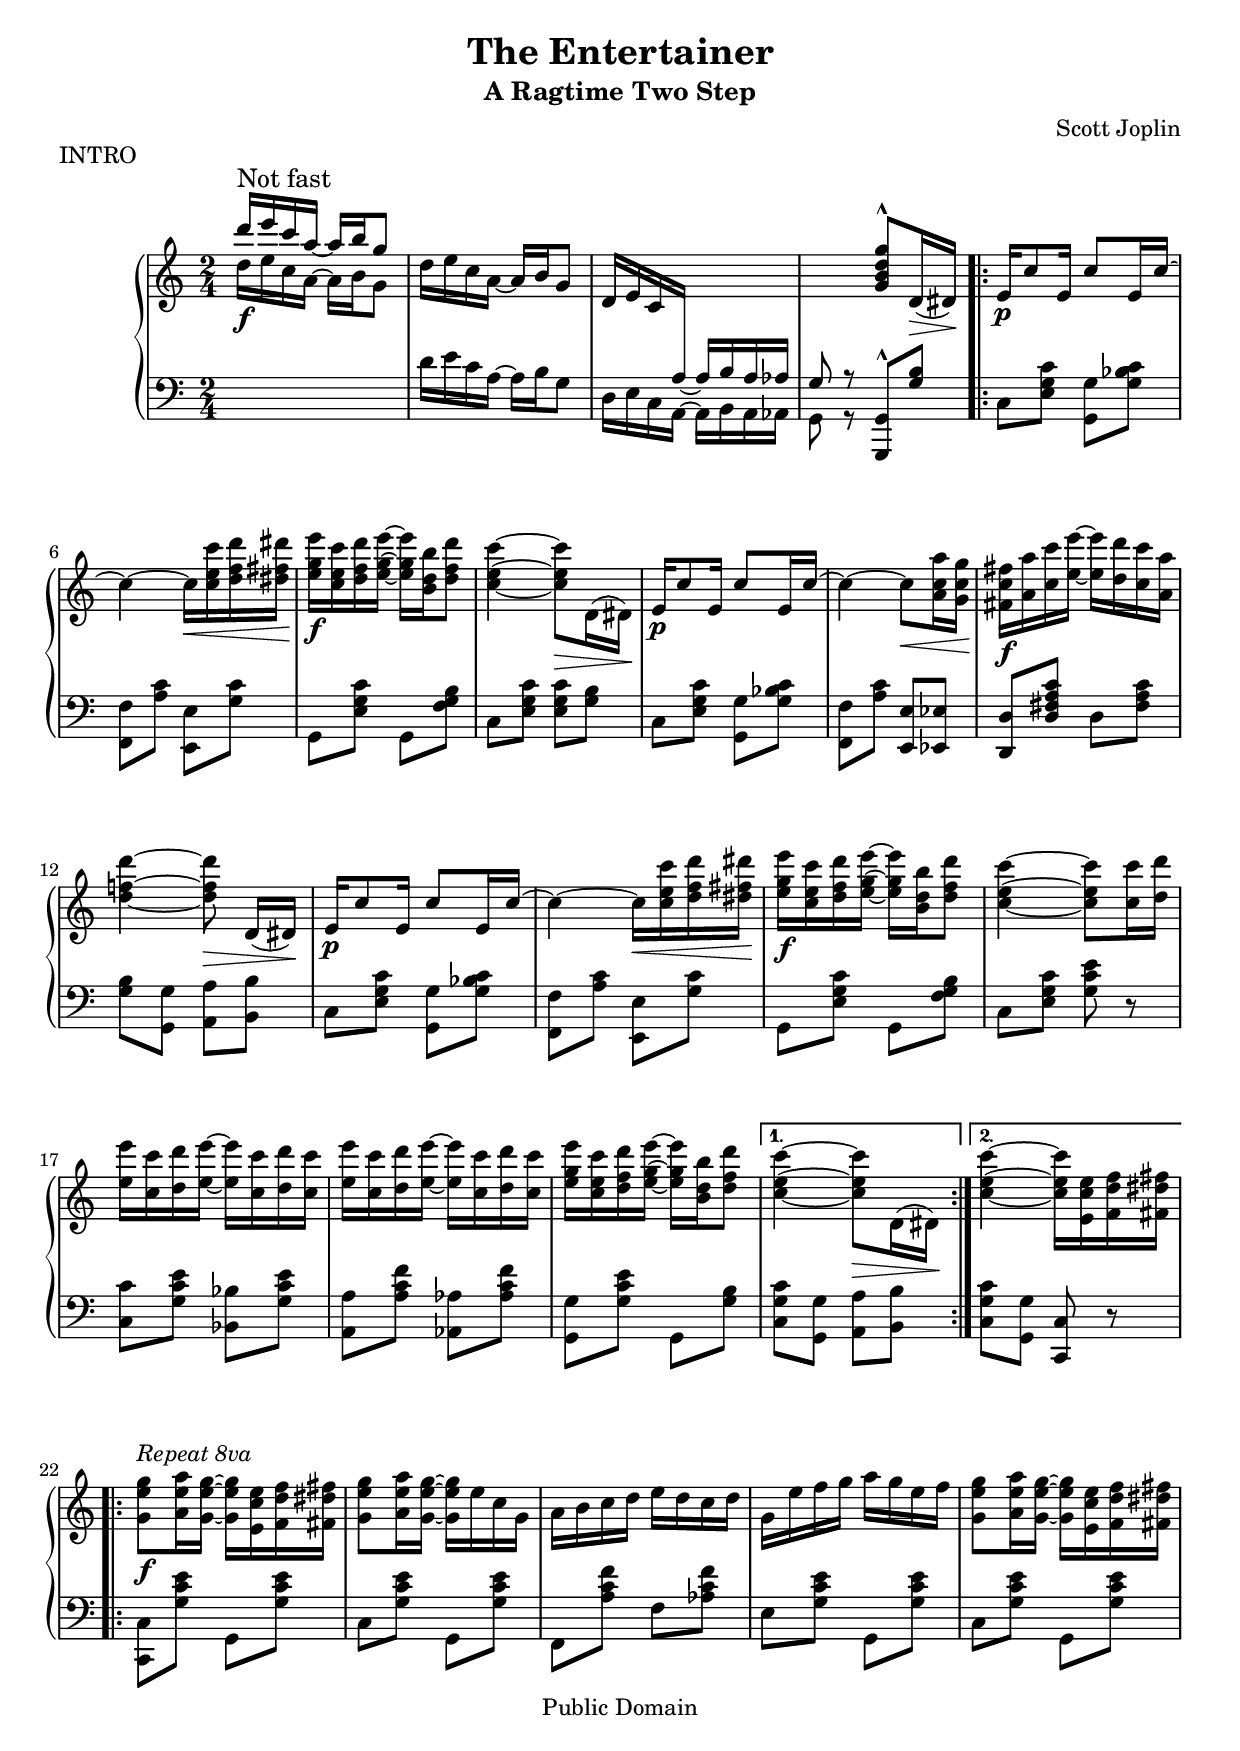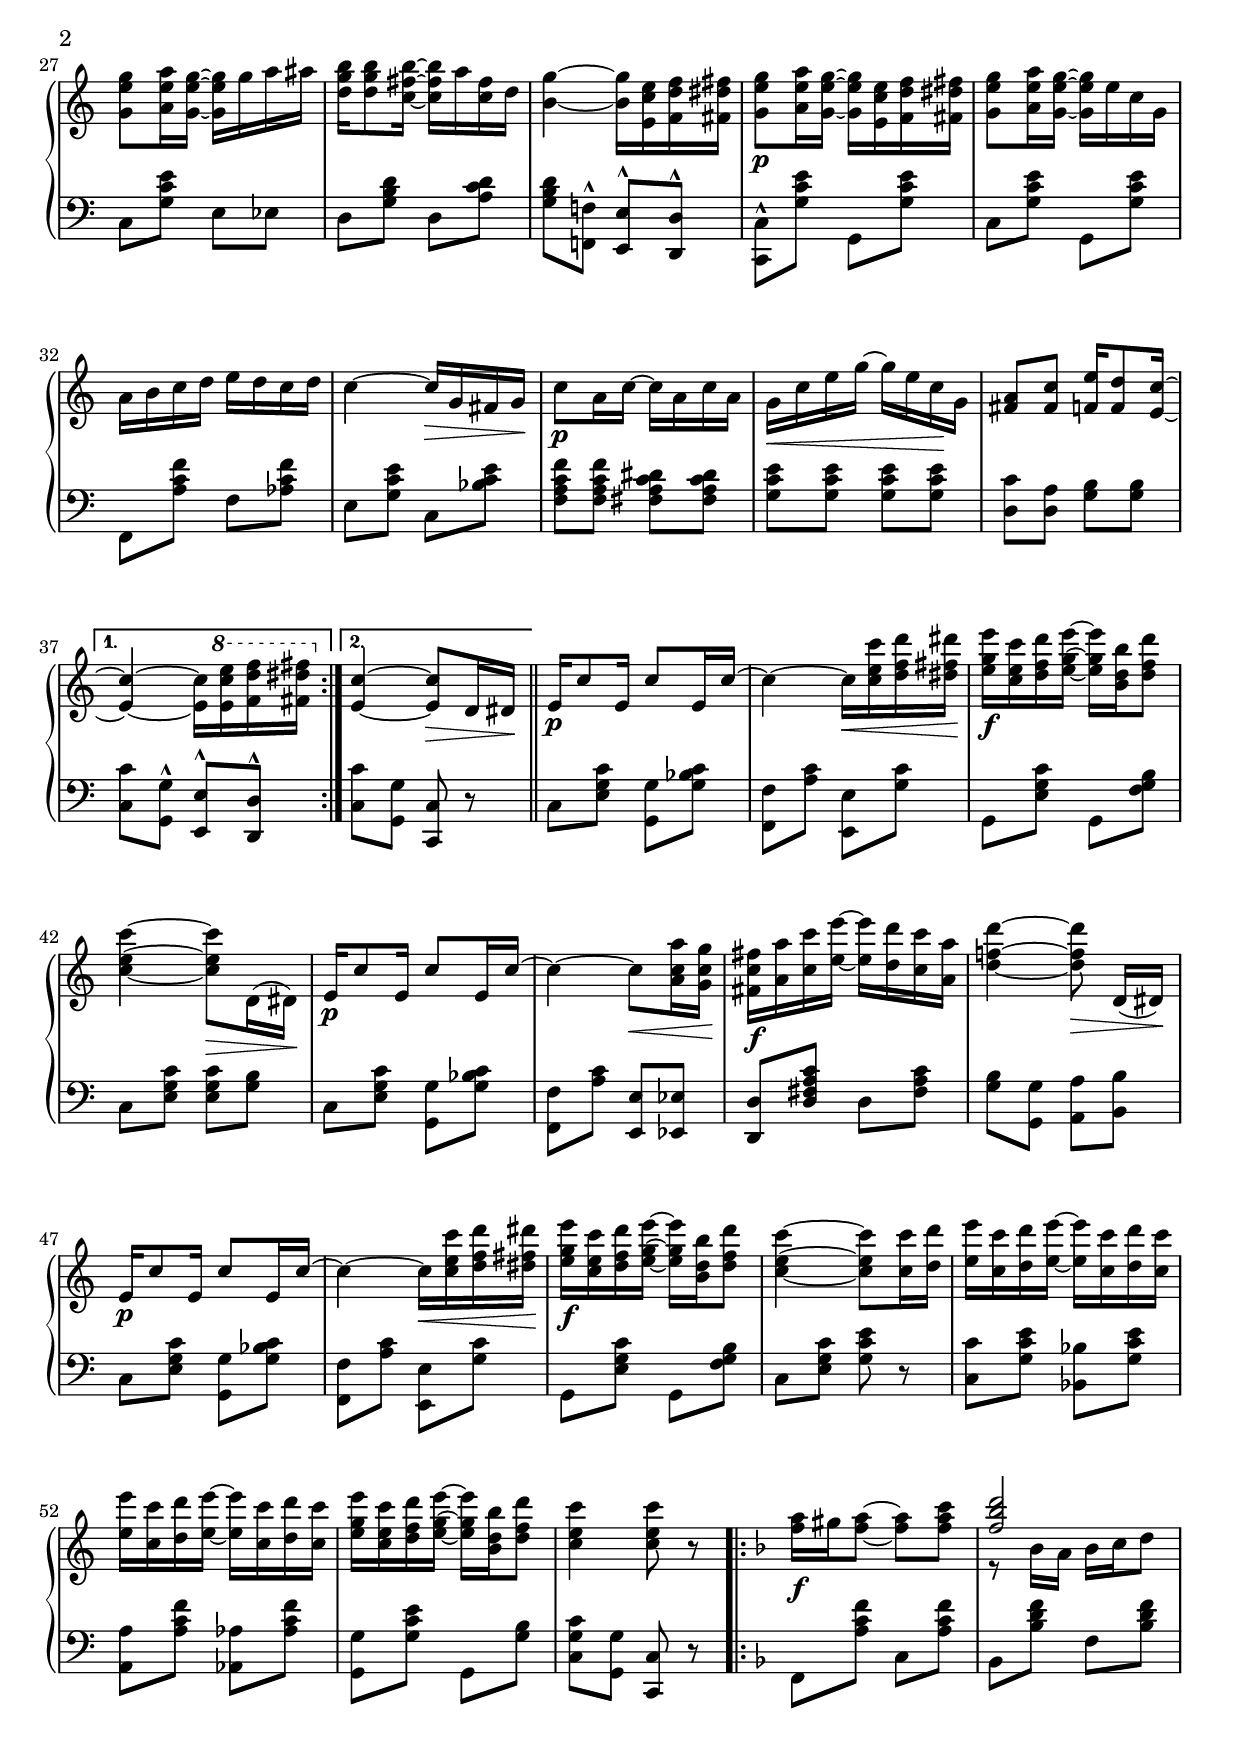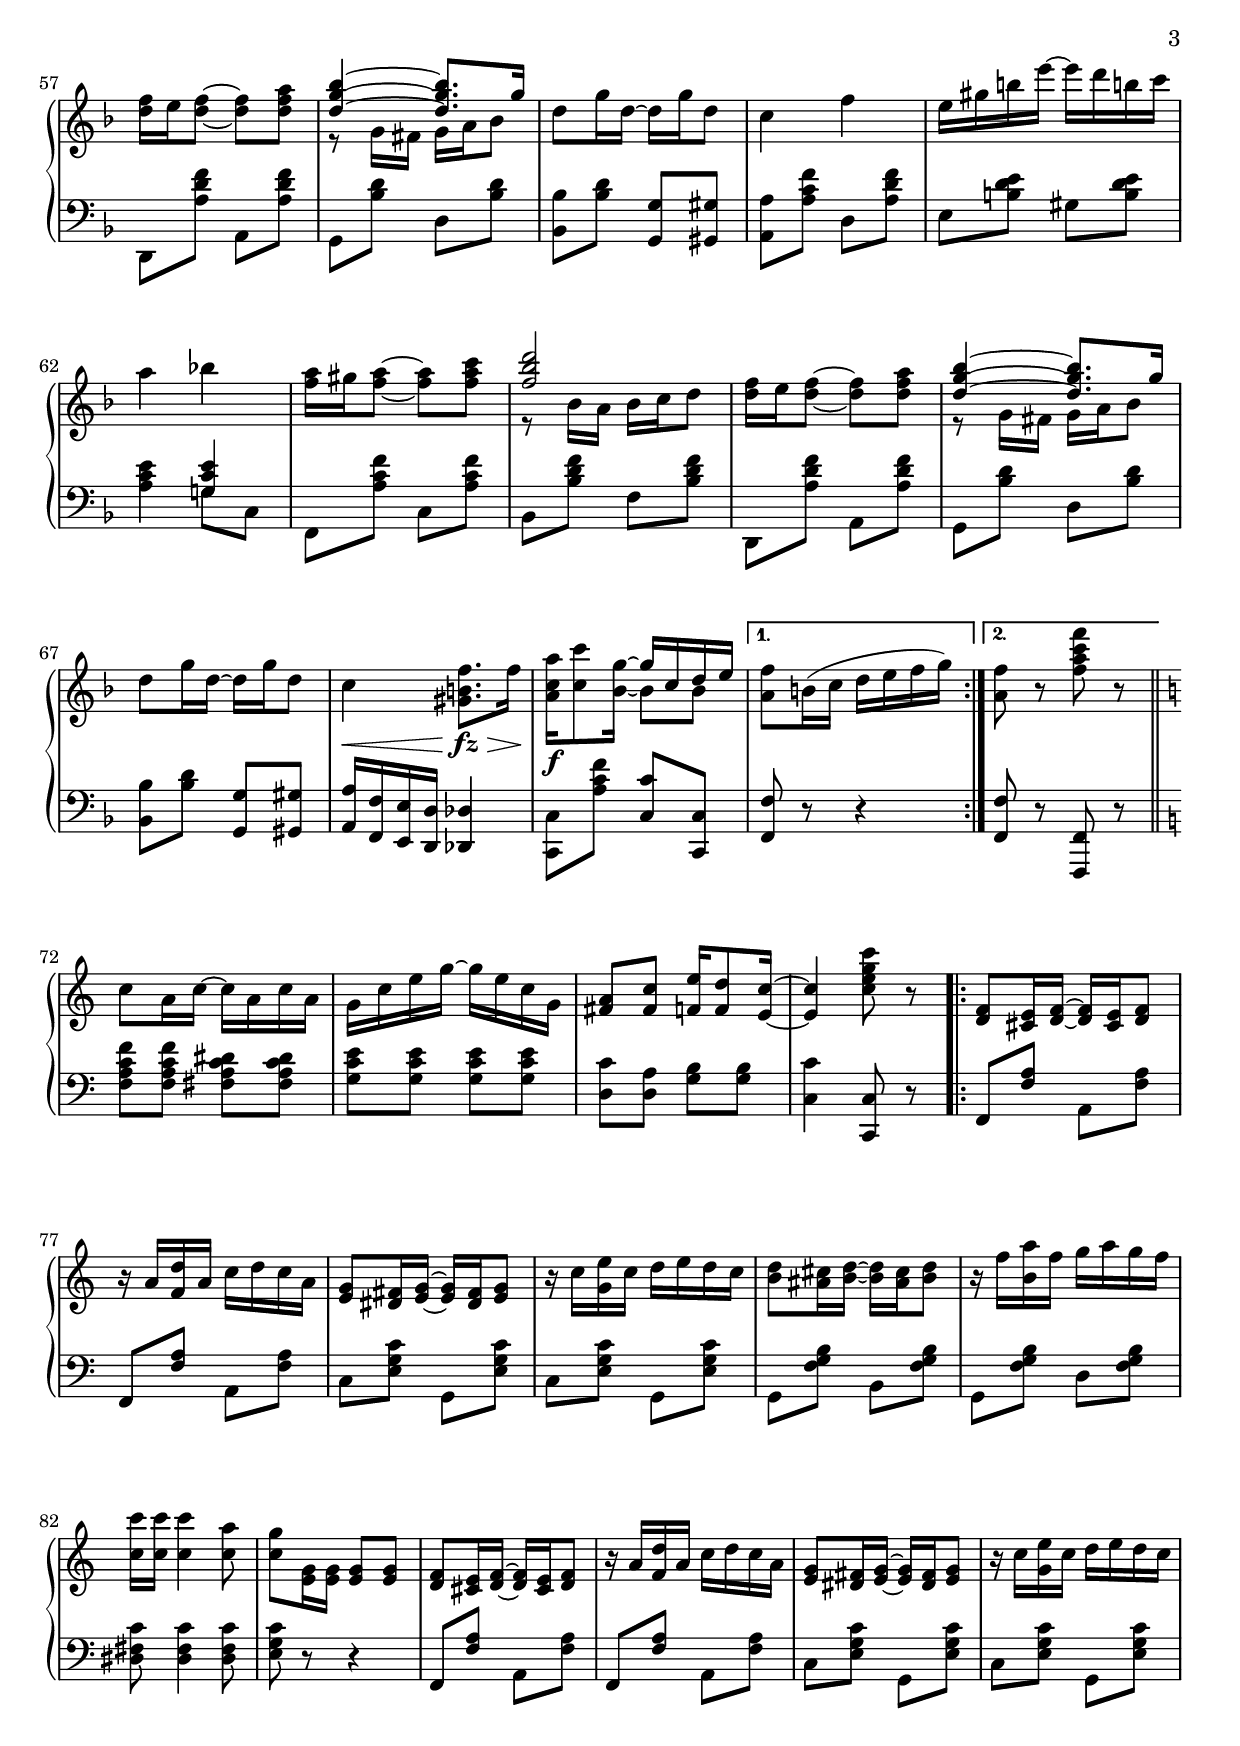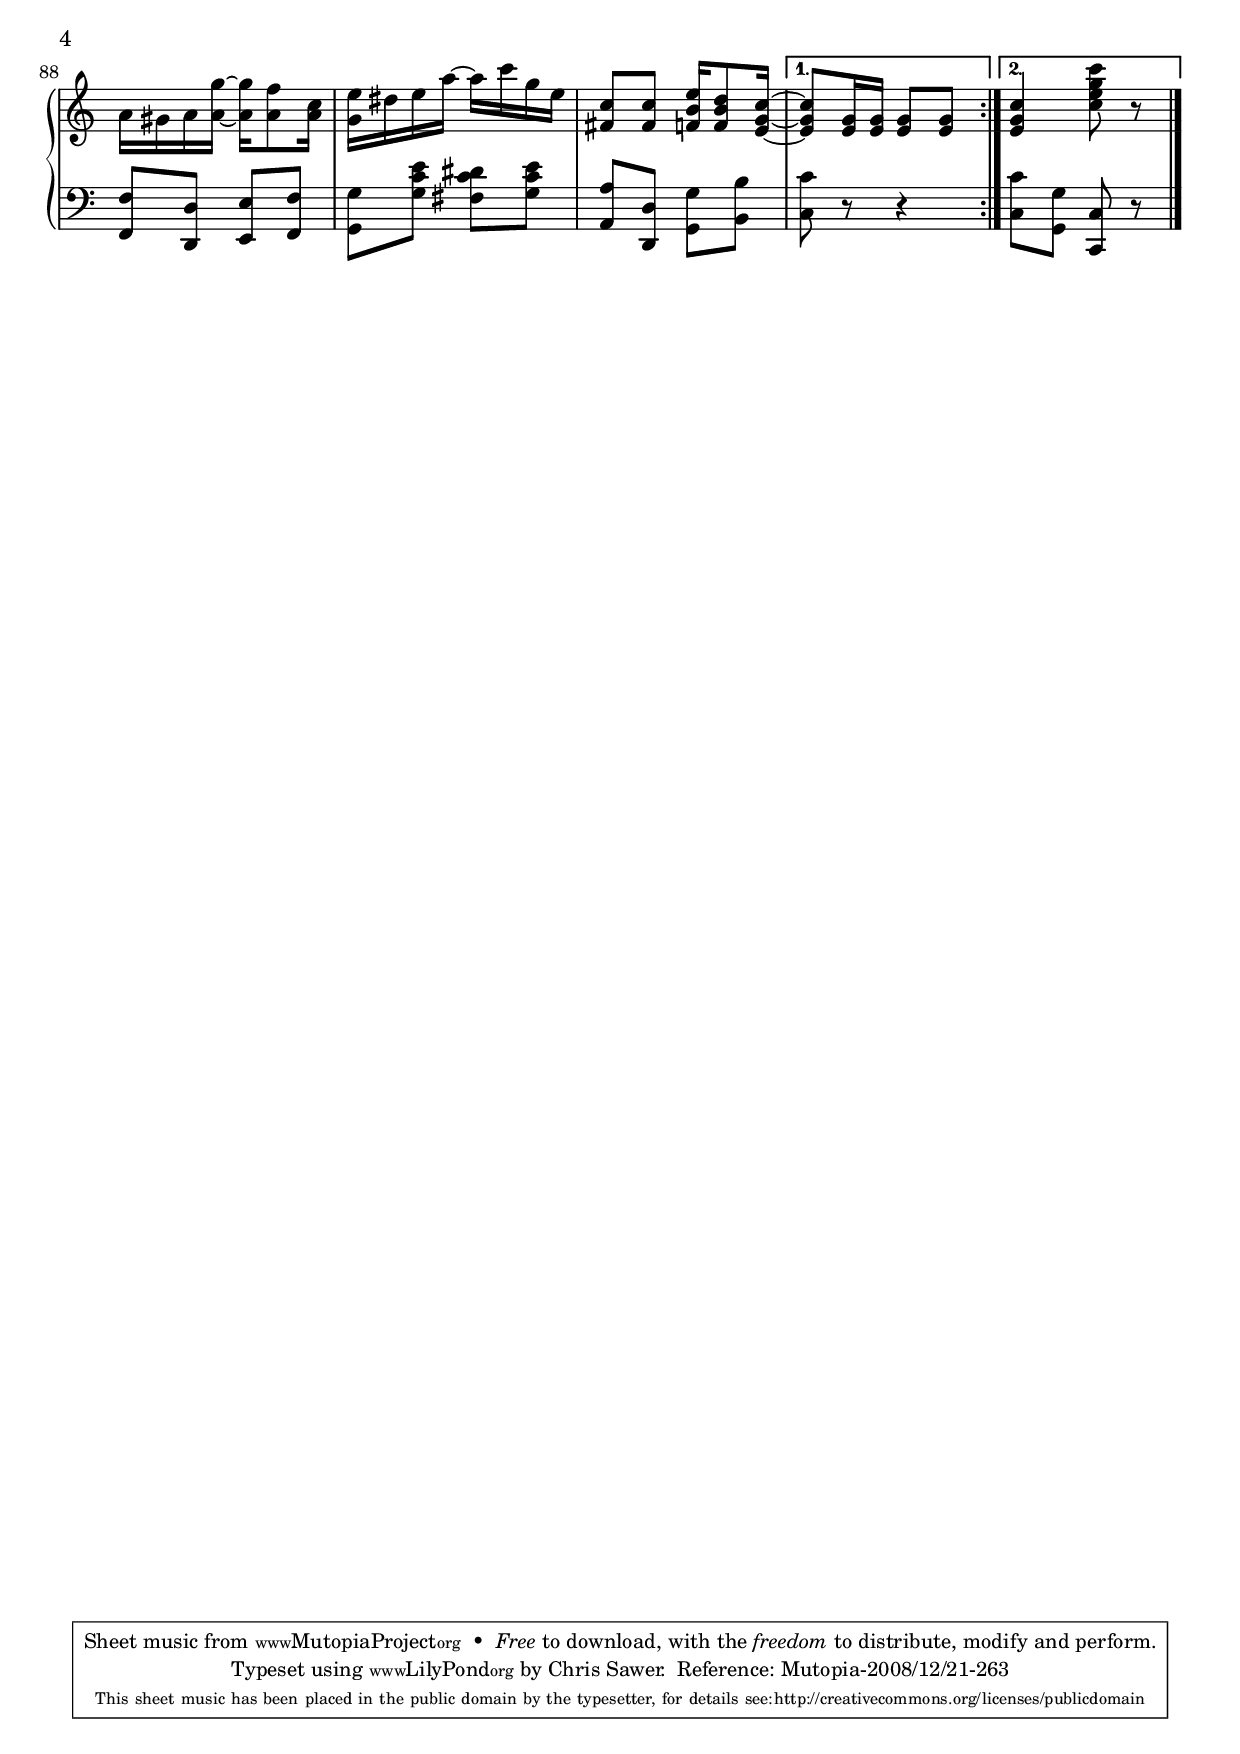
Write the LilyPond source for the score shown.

\version "2.19.32"

\header {
  title = "The Entertainer"
  subtitle = "A Ragtime Two Step"
  composer = "Scott Joplin"
  piece = "INTRO"

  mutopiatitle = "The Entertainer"
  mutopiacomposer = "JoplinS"
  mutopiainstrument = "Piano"
  date = "c. 1902"
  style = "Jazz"
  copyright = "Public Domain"
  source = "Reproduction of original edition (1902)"

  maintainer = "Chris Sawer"
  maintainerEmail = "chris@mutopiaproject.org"
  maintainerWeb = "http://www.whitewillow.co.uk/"

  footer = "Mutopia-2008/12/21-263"
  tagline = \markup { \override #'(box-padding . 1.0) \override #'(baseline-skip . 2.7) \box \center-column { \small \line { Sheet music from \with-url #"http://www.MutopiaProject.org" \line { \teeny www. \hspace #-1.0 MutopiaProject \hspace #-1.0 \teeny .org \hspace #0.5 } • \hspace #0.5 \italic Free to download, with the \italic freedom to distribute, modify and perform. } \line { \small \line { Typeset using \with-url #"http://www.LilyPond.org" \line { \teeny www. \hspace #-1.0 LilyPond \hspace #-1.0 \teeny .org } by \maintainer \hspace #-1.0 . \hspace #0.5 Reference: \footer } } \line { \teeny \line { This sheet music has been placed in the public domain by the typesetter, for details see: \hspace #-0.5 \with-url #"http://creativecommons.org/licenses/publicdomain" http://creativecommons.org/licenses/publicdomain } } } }
}

top = \relative c' {
  \override TextScript.padding = #2

  \key c \major
  \time 2/4
  \clef treble

  \stemUp
  d''16^\markup {\large "Not fast"} e c a ~ a b g8 | %1
  \stemNeutral
  d16 e c a ~ a b g8 |
  \stemUp
  d16 e c
  \change Staff = "down"
  a ~ a b a as |
  g8
  \once \override Rest.direction = #UP
  r
  \change Staff = "up"
  \stemNeutral
  <g'' d b g>^^ d,16(\> dis)\! |

  \repeat volta 2 {
    e16\p c'8 e,16 c'8 e,16 c' ~ | %5
    c4 ~ c16\< <c' e, c> <d f, d> <dis fis, dis>\! |
    <e g, e>\f <c e, c> <d f, d> <e g, e> ~ <e g, e> <b d, b> <d f, d>8 |
    <c e, c>4 ~ <c e, c>8\> d,,16( dis)\! |
    e16\p c'8 e,16 c'8 e,16 c' ~ | %9
    c4 ~ c8\< <a' c, a>16 <g c, g>\! |
    <fis c fis,>16\f <a a,> <c c,> <e e,> ~ <e e,> <d d,> <c c,> <a a,> |
    <d f,! d>4 ~ <d f, d>8\> d,,16([ dis)]\! |
    e16\p c'8 e,16 c'8 e,16 c' ~ | %13
    c4 ~ c16\< <c' e, c> <d f, d> <dis fis, dis>\! |
    <e g, e>\f <c e, c> <d f, d> <e g, e> ~ <e g, e> <b d, b> <d f, d>8 |
    <c e, c>4 ~ <c e, c>8 <c c,>16 <d d,> |
    <e e,> <c c,> <d d,> <e e,> ~ <e e,> <c c,> <d d,> <c c,> |      %17
    <e e,> <c c,> <d d,> <e e,> ~ <e e,> <c c,> <d d,> <c c,> |
    <e g, e> <c e, c> <d f, d> <e g, e> ~ <e g, e> <b d, b> <d f, d>8 |
  } \alternative {
    {
      <c e, c>4 ~ <c e, c>8\> d,,16( dis)\!
    }
    { <c'' e, c>4 ~ <c e, c>16 <e, c e,> <f d f,> <fis dis fis,> }    %21
  }

  \break

  \repeat volta 2 {
    <g e g,>8^\markup \italic "Repeat 8va" \f <a e a,>16 <g e g,> ~ <g e g,> <e c e,> <f d f,> <fis dis fis,> |
    <g e g,>8 <a e a,>16 <g e g,> ~ <g e g,> e c g |
    a b c d e d c d |
    g, e' f g a g e f | %25
    <g e g,>8 <a e a,>16 <g e g,> ~ <g e g,> <e c e,> <f d f,> <fis dis fis,> |
    <g e g,>8 <a e a,>16 <g e g,> ~ <g e g,> g a ais |
    <b g d> <b g d>8 <b fis c>16 ~ <b fis c> a <fis c> d |
    <g b,>4 ~ <g b,>16 <e c e,> <f d f,> <fis dis fis,> | %29
    <g e g,>8\p <a e a,>16 <g e g,> ~ <g e g,> <e c e,> <f d f,> <fis dis fis,> |
    <g e g,>8 <a e a,>16 <g e g,> ~ <g e g,> e c g |
    a b c d e d c d |
    c4 ~ c16\> g fis g\! | %33
    c8\p a16 c ~ c a c a |
    g\< c e g ~ g e c\! g |
    <a fis>8 <c fis,> <e f,>16 <d f,>8 <c e,>16 ~ |
  } \alternative {
    { <c e,>4 ~ <c e,>16 \ottava #1 <e' c e,> <f d f,> <fis dis fis,> \ottava #0 } %37
    { <c, e,>4 ~ <c e,>8\> d,16 dis\! }
  }

  \bar "||"

  e16\p c'8 e,16 c'8 e,16 c' ~ |
  c4 ~ c16\< <c' e, c> <d f, d> <dis fis, dis>\! |
  <e g, e>\f <c e, c> <d f, d> <e g, e> ~ <e g, e> <b d, b> <d f, d>8 | %41
  <c e, c>4 ~ <c e, c>8\> d,,16( dis)\! |
  e16\p c'8 e,16 c'8 e,16 c' ~ |
  c4 ~ c8\< <a' c, a>16 <g c, g>\! |
  <fis c fis,>16\f <a a,> <c c,> <e e,> ~ <e e,> <d d,> <c c,> <a a,> | %45
  <d f,! d>4 ~ <d f, d>8\> d,,16([ dis)]\! |
  e16\p c'8 e,16 c'8 e,16 c' ~ |
  c4 ~ c16\< <c' e, c> <d f, d> <dis fis, dis>\! |
  <e g, e>\f <c e, c> <d f, d> <e g, e> ~ <e g, e> <b d, b> <d f, d>8 | %49
  <c e, c>4 ~ <c e, c>8 <c c,>16 <d d,> |
  <e e,> <c c,> <d d,> <e e,> ~ <e e,> <c c,> <d d,> <c c,> |
  <e e,> <c c,> <d d,> <e e,> ~ <e e,> <c c,> <d d,> <c c,> |
  <e g, e> <c e, c> <d f, d> <e g, e> ~ <e g, e> <b d, b> <d f, d>8 | %53
  <c e, c>4 <c e, c>8 r |

  \key f \major

  \repeat volta 2 {
    <a f>16\f gis <a f>8 ~ <a f> <c a f> |
    << { <d bes f>2 } \\ { r8 bes,16 a bes c d8 } >> |
    <f d>16 e <f d>8 ~ <f d> <a f d> | %57
    << { <bes g d>4 ~ <bes g d>8. g16 } \\ { r8 g,16 fis g a bes8 } >> |
    d8 g16 d ~ d g d8 |
    c4 f |
    e16 gis b e ~ e d b! c | %61
    a4 bes! |
    <a f>16 gis <a f>8 ~ <a f> <c a f> |
    << { <d bes f>2 } \\ { r8 bes,16 a bes c d8 } >> |
    <f d>16 e <f d>8 ~ <f d> <a f d> | %65
    << { <bes g d>4 ~ <bes g d>8. g16 } \\ { r8 g,16 fis g a bes8 } >> |
    d8 g16 d ~ d g d8 |
    c4\< <f b, gis>8.\fz\!\> f16\! |
    <<
      { \stemDown <a c, a>16\f <c c,>8 <g bes,>16 ~ \stemUp g c, d e }
      \\ { s8. \hideNotes bes4*1/4 ~ \unHideNotes bes8 bes }
    >> | %69 - slight kludge
  } \alternative {
    { <f' a,>8 b,16( c d e f g) }
    { <f a,>8 r <f' c a f> r }
  }

  \key c \major
  \bar "||"

  \break

  c,8 a16 c ~ c a c a |
  g c e g ~ g e c g | %73
  <a fis>8 <c fis,> <e f,>16 <d f,>8 <c e,>16 ~ |
  <c e,>4 <c' g e c>8 r |

  \repeat volta 2 {
    <f,, d> <e cis>16 <f d> ~ <f d> <e cis> <f d>8 |
    r16 a <d f,> a c d c a | %77
    <g e>8 <fis dis>16 <g e> ~ <g e> <fis dis> <g e>8 |
    r16 c <e g,> c d e d c |
    <d b>8 <cis ais>16 <d b> ~ <d b> <cis ais> <d b>8 |
    r16 f <a b,> f g a g f | %81
    <c' c,> <c c,> <c c,>4 <a c,>8 |
    <g c,> <g, e>16 <g e> <g e>8 <g e> |
    <f d> <e cis>16 <f d> ~ <f d> <e cis> <f d>8 |
    r16 a <d f,> a c d c a | %85
    <g e>8 <fis dis>16 <g e> ~ <g e> <fis dis> <g e>8 |
    r16 c <e g,> c d e d c |
    a gis a <g' a,> ~ <g a,> <f a,>8 <c a>16 |
    <e g,> dis e a ~ a c g e | %89
    <c fis,>8 <c fis,> <e b f>16 <d b f>8 <c g e>16 ~ |
  } \alternative {
    { <c g e>8 <g e>16 <g e> <g e>8 <g e> }
    { <c g e>4 <c' g e c>8 r }
  }
  \bar "|."
}

bottom = \relative c {
  \key c \major
  \time 2/4
  \clef bass
  \change Staff = "up"
  \stemDown
  d''16 \f e c a ~ a b g8 | %1
  \stemNeutral
  \change Staff = "down"
  d16 e c a ~ a b g8 |
  \stemDown
  d16 e c a ~ a b a as |
  g8
  \once \override Rest.direction = #DOWN
  r
  \stemUp <g g,>^^ <b' g>

  \stemNeutral
  \repeat volta 2 {
    c, <c' g e> <g g,> <c bes g> | %5
    <f, f,> <c' a> <e, e,> <c' g> |
    g, <c' g e> g, <b' g f> |
    c, <c' g e> <c g e> <b g> |
    c, <c' g e> <g g,> <c bes g> | %9
    <f, f,> <c' a> <e, e,> <es es,> |
    <d d,> <c' a fis d> d, <c' a fis> |
    <b g> <g g,> <a a,> <b b,> |
    c, <c' g e> <g g,> <c bes g> | %13
    <f, f,> <c' a> <e, e,> <c' g> |
    g, <c' g e> g, <b' g f> |
    c, <c' g e> <e c g> r |
    <c c,> <e c g> <bes bes,> <e c g> | %17
    <a, a,> <f' c a> <as, as,> <f' c as> |
    <g, g,> <e' c g> g,, <b' g> |
  } \alternative {
    { <c g c,> <g g,> <a a,> <b b,> }
    { <c g c,> <g g,> <c, c,> r } %21
  }

  \repeat volta 2 {
    <c c,> <e' c g> g,, <e'' c g> |
    c, <e' c g> g,, <e'' c g> |
    f,, <f'' c a> f, <f' c as> |
    e, <e' c g> g,, <e'' c g> | %25
    c, <e' c g> g,, <e'' c g> |
    c, <e' c g> e, es |
    d <d' b g> d, <d' c a> |
    <d b g> <f,! f,!>^^ <e e,>^^ <d d,>^^ | %29
    <c c,>^^ <e' c g> g,, <e'' c g> |
    c, <e' c g> g,, <e'' c g> |
    f,, <f'' c a> f, <f' c as> |
    e, <e' c g> c, <e' c bes> | %33
    <f c a f> <f c a f> <dis c a fis> <dis c a fis> |
    <e c g> <e c g> <e c g> <e c g> |
    <c d,> <a d,> <b g> <b g> |
  } \alternative {
    { <c c,> <g g,>^^ <e e,>^^ <d d,>^^ } %37
    { <c' c,> <g g,> <c, c,> r }
  }

  \bar "||"

  c <c' g e> <g g,> <c bes g> |
  <f, f,> <c' a> <e, e,> <c' g> |
  g, <c' g e> g, <b' g f> | %41
  c, <c' g e> <c g e> <b g> |
  c, <c' g e> <g g,> <c bes g> |
  <f, f,> <c' a> <e, e,> <es es,> |
  <d d,> <c' a fis d> d, <c' a fis> | %45
  <b g> <g g,> <a a,> <b b,> |
  c, <c' g e> <g g,> <c bes g> |
  <f, f,> <c' a> <e, e,> <c' g> |
  g, <c' g e> g, <b' g f> | %49
  c, <c' g e> <e c g> r |
  <c c,> <e c g> <bes bes,> <e c g> |
  <a, a,> <f' c a> <as, as,> <f' c as> |
  <g, g,> <e' c g> g,, <b' g> | %53
  <c g c,> <g g,> <c, c,> r |

  \key f \major

  \repeat volta 2 {
    f, <f'' c a> c, <f' c a> |
    bes,, <f'' d bes> f, <f' d bes> |
    d,, <f'' d a> a,, <f'' d a> | %57
    g,, <d'' bes> d, <d' bes> |
    <bes bes,> <d bes> <g, g,> <gis gis,> |
    <a a,> <f' c a> d, <f' d a> |
    e, <e' d b> gis, <e' d b> | %61
    <e c a>4 << { <e c g!> } \\ { g,8 c, } >> |
    f,8 <f'' c a> c, <f' c a> |
    bes,, <f'' d bes> f, <f' d bes> |
    d,, <f'' d a> a,, <f'' d a> | %65
    g,, <d'' bes> d, <d' bes> |
    <bes bes,> <d bes> <g, g,> <gis gis,> |
    <a a,>16 <f f,> <e e,> <d d,> <des des,>4 |
    <c c,>8 <f' c a> <c c,> <c, c,> | %69
  } \alternative {
    { <f f,> r r4 }
    { <f f,>8 r <f, f,> r }
  }

  \key c \major
  \bar "||"

  <f'' c a f> <f c a f> <dis c a fis> <dis c a fis> |
  <e c g> <e c g> <e c g> <e c g> | %73
  <c d,> <a d,> <b g> <b g> |
  <c c,>4 <c, c,>8 r |

  \repeat volta 2 {
    f, <a' f> a, <a' f> |
    f, <a' f> a, <a' f> | %77
    c, <c' g e> g, <c' g e> |
    c, <c' g e> g, <c' g e> |
    g, <b' g f> b, <b' g f> |
    g, <b' g f> d, <b' g f> | %81
    <c fis, dis> <c fis, dis>4 <c fis, dis>8 |
    <c g e> r r4 |
    f,,8 <a' f> a, <a' f> |
    f, <a' f> a, <a' f> | %85
    c, <c' g e> g, <c' g e> |
    c, <c' g e> g, <c' g e> |
    <f, f,> <d d,> <e e,> <f f,> |
    <g g,> <e' c g> <dis c fis,> <e c g> | %89
    <a, a,> <d, d,> <g g,> <b b,> |
  } \alternative {
    { <c c,> r r4 }
    { <c c,>8 <g g,> <c, c,> r }
  }
  \bar "|."
}

\score {
  \new PianoStaff <<
    \new Staff = "up" \top
    \new Staff = "down" \bottom
  >>

  \layout {}
}

\score {
  \context PianoStaff <<
    \context Staff = "up"
    \unfoldRepeats \top
    \context Staff = "down"
    \unfoldRepeats \bottom
  >>

  \midi {
    \tempo 4 = 72
    \context {
      \Voice
      \remove Dynamic_performer
    }
  }
}
